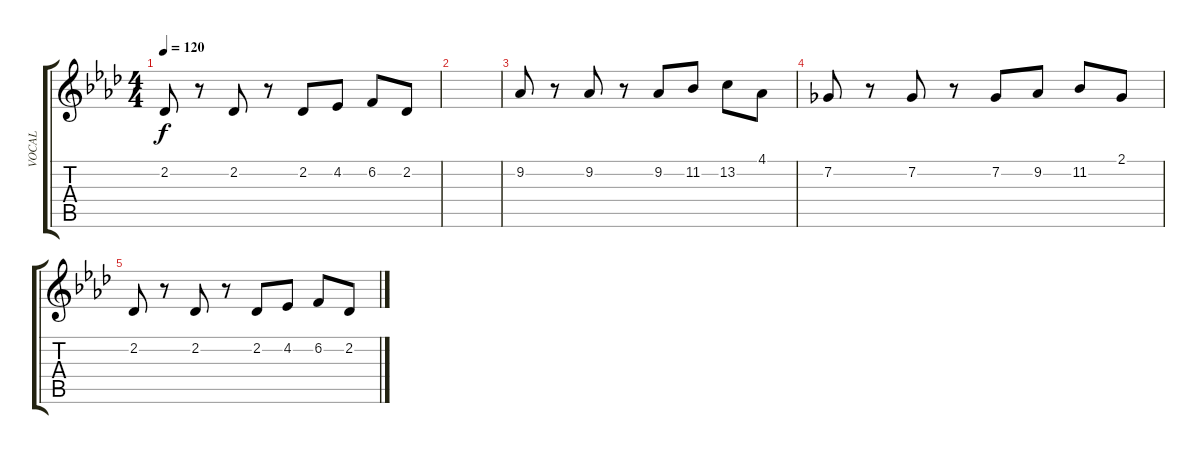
\track ("VOCAL" "VOCAL") {instrument lead1square}
\staff {score tabs}
\tuning (E4 B3 G3 D3 A2 E2) {hide}
\ts (4 4)
\tempo 120
\clef g2
\ks ab
2.2.8{dy f} r.8 2.2.8 r.8 2.2.8 4.2.8 6.2.8 2.2.8 |
|
9.2.8 r.8 9.2.8 r.8 9.2.8 11.2.8 13.2.8 4.1.8 |
7.2.8 r.8 7.2.8 r.8 7.2.8 9.2.8 11.2.8 2.1.8 |
2.2.8 r.8 2.2.8 r.8 2.2.8 4.2.8 6.2.8 2.2.8
